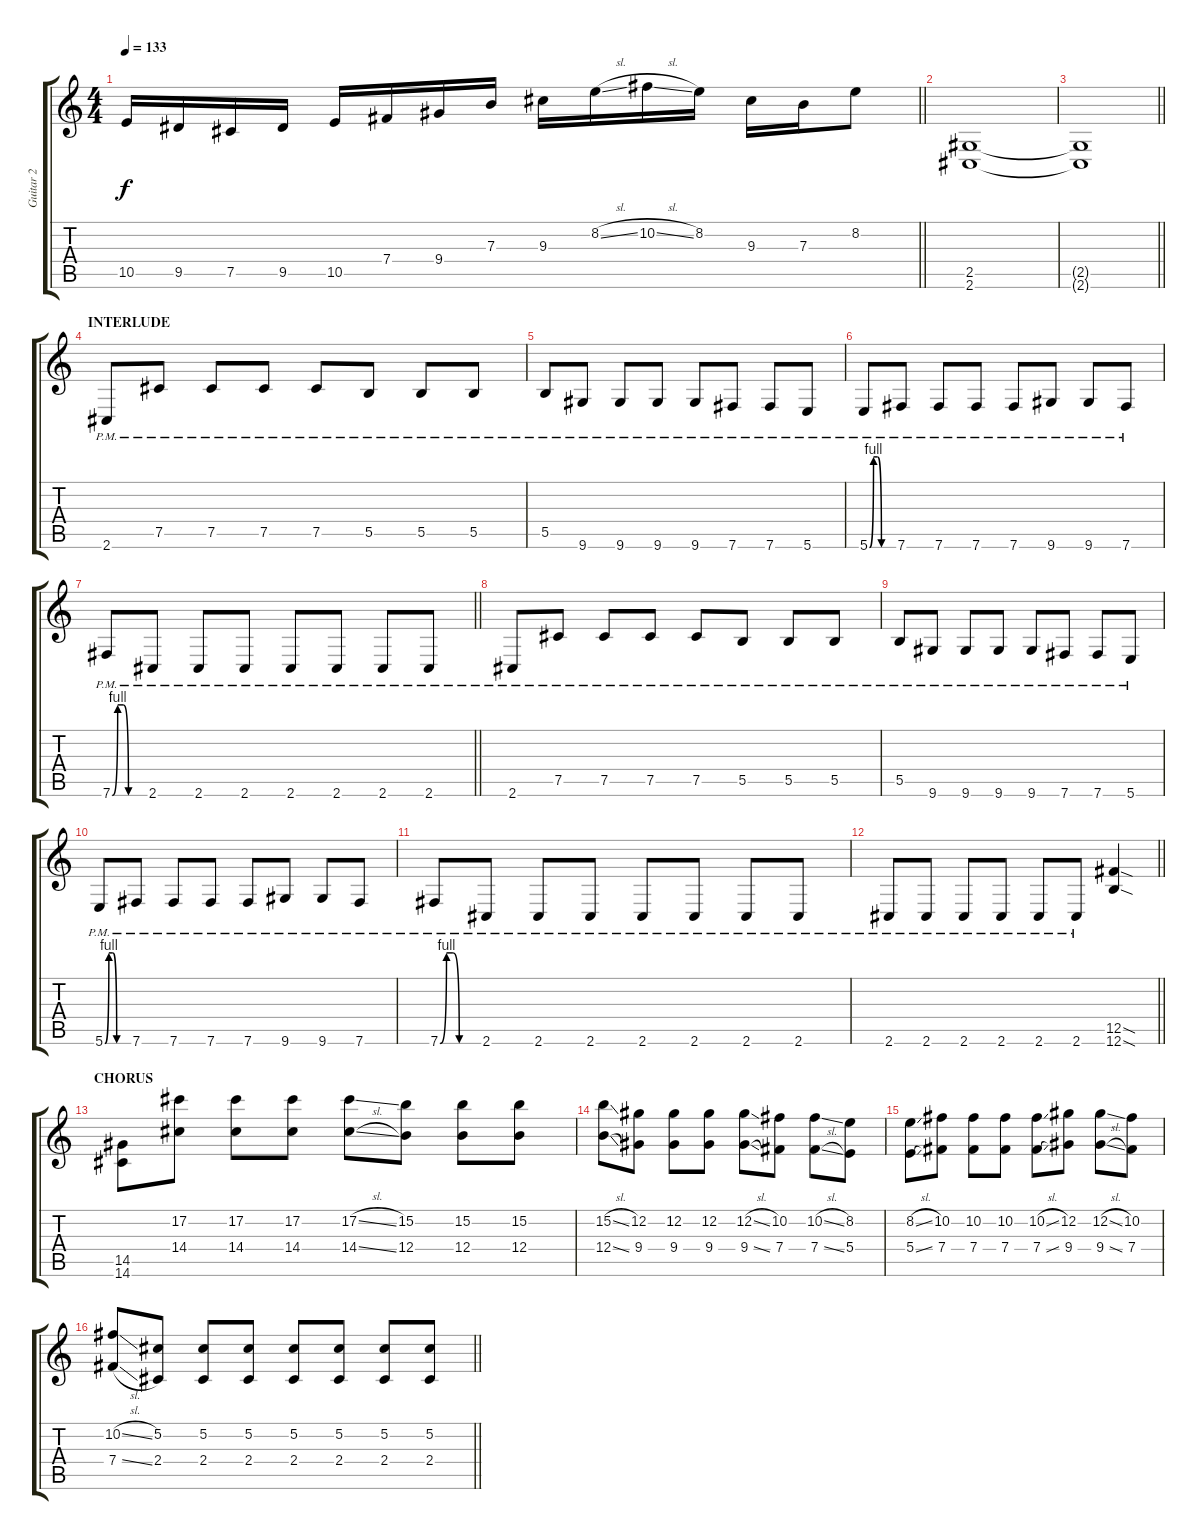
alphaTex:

\track ("Guitar 2" "Guitar 2") {instrument distortionguitar}
\staff {score tabs}
\tuning (Db4 Ab3 E3 B2 Gb2 B1) {hide}
\ts (4 4)
\tempo 133
\clef g2
\barLineRight lightlight
\ks c
10.5.16{dy f} 9.5.16 7.5.16 9.5.16 10.5.16 7.4.16 9.4.16 7.3.16 9.3.16 8.2{sl}.16 10.2{sl}.16 8.2.16 9.3.16 7.3.16 8.2.8 |
(2.5 2.6).1 |
\barLineRight lightlight
(2.5{t} 2.6{t}).1 |
\section ("" "INTERLUDE")
2.6{pm}.8 7.5{pm}.8 7.5{pm}.8 7.5{pm}.8 7.5{pm}.8 5.5{pm}.8 5.5{pm}.8 5.5{pm}.8 |
5.5{pm}.8 9.6{pm}.8 9.6{pm}.8 9.6{pm}.8 9.6{pm}.8 7.6{pm}.8 7.6{pm}.8 5.6{pm}.8 |
5.6{be (custom 0 0 10 4 20 4 30 0 60 0) pm}.8 7.6{pm}.8 7.6{pm}.8 7.6{pm}.8 7.6{pm}.8 9.6{pm}.8 9.6{pm}.8 7.6{pm}.8 |
\barLineRight lightlight
7.6{be (custom 0 0 10 4 20 4 30 0 60 0) pm}.8 2.6{pm}.8 2.6{pm}.8 2.6{pm}.8 2.6{pm}.8 2.6{pm}.8 2.6{pm}.8 2.6{pm}.8 |
2.6{pm}.8 7.5{pm}.8 7.5{pm}.8 7.5{pm}.8 7.5{pm}.8 5.5{pm}.8 5.5{pm}.8 5.5{pm}.8 |
5.5{pm}.8 9.6{pm}.8 9.6{pm}.8 9.6{pm}.8 9.6{pm}.8 7.6{pm}.8 7.6{pm}.8 5.6{pm}.8 |
5.6{be (custom 0 0 10 4 20 4 30 0 60 0) pm}.8 7.6{pm}.8 7.6{pm}.8 7.6{pm}.8 7.6{pm}.8 9.6{pm}.8 9.6{pm}.8 7.6{pm}.8 |
7.6{be (custom 0 0 10 4 20 4 30 0 60 0) pm}.8 2.6{pm}.8 2.6{pm}.8 2.6{pm}.8 2.6{pm}.8 2.6{pm}.8 2.6{pm}.8 2.6{pm}.8 |
\barLineRight lightlight
2.6{pm}.8 2.6{pm}.8 2.6{pm}.8 2.6{pm}.8 2.6{pm}.8 2.6{pm}.8 (12.5{sod} 12.6{sod}).4 |
\section ("" "CHORUS")
(14.5 14.6).8{volume 13 instrument distortionguitar} (17.2 14.4).8 (17.2 14.4).8 (17.2 14.4).8 (17.2{sl} 14.4{sl}).8 (15.2 12.4).8 (15.2 12.4).8 (15.2 12.4).8 |
(15.2{sl} 12.4{sl}).8 (12.2 9.4).8 (12.2 9.4).8 (12.2 9.4).8 (12.2{sl} 9.4{sl}).8 (10.2 7.4).8 (10.2{sl} 7.4{sl}).8 (8.2 5.4).8 |
(8.2{sl} 5.4{sl}).8 (10.2 7.4).8 (10.2 7.4).8 (10.2 7.4).8 (10.2{sl} 7.4{sl}).8 (12.2 9.4).8 (12.2{sl} 9.4{sl}).8 (10.2 7.4).8 |
\barLineRight lightlight
(10.2{sl} 7.4{sl}).8 (5.2 2.4).8 (5.2 2.4).8 (5.2 2.4).8 (5.2 2.4).8 (5.2 2.4).8 (5.2 2.4).8 (5.2 2.4).8
